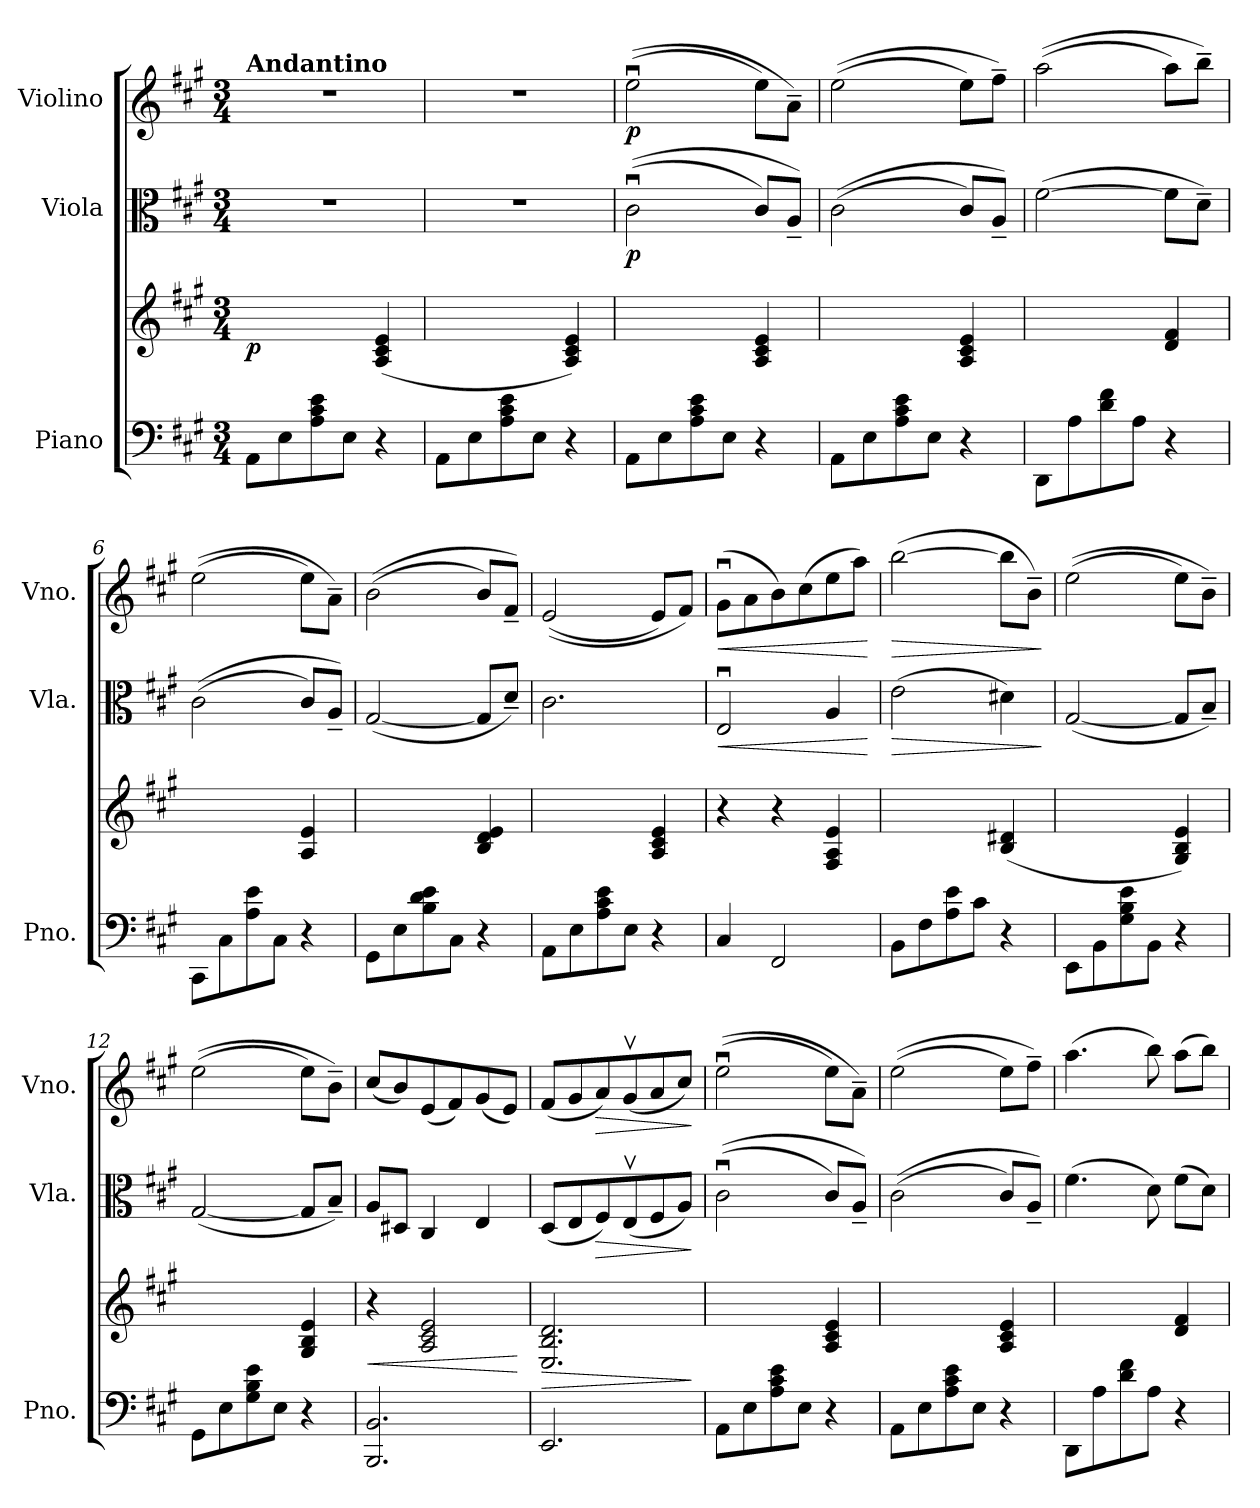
**kern	**kern	**dynam	**kern	**dynam	**kern	**dynam
*part3	*part3	*part3	*part2	*part2	*part1	*part1
*staff4	*staff3	*staff3/4	*staff2	*staff2	*staff1	*staff1
*I"Piano	*	*	*I"Viola	*	*I"Violino	*
*I'Pno.	*	*	*I'Vla.	*	*I'Vno.	*
*clefF4	*clefG2	*	*clefC3	*	*clefG2	*
*k[f#c#g#]	*k[f#c#g#]	*	*k[f#c#g#]	*	*k[f#c#g#]	*
*M3/4	*M3/4	*	*M3/4	*	*M3/4	*
=1	=1	=1	=1	=1	=1	=1
!	!	!	!	!	!LO:TX:a:B:t=Andantino	!
!	!	!LO:DY:b	!	!	!	!
(8AA\L	2ryy	p	2.r	.	2.r	.
8E\	.	.	.	.	.	.
8A\ 8c#\ 8e\	.	.	.	.	.	.
8E\J	.	.	.	.	.	.
4r	(4A/ 4c#/ 4e/	.	.	.	.	.
=2	=2	=2	=2	=2	=2	=2
(8AA\L	2ryy	.	2.r	.	2.r	.
8E\	.	.	.	.	.	.
8A\ 8c#\ 8e\	.	.	.	.	.	.
8E\J	.	.	.	.	.	.
4r	4A/ 4c#/ 4e/)	.	.	.	.	.
=3	=3	=3	=3	=3	=3	=3
!	!	!	!	!LO:DY:b	!	!LO:DY:b
(8AA\L	2ryy	.	((2c#u\	p	((2eeu\	p
8E\	.	.	.	.	.	.
8A\ 8c#\ 8e\	.	.	.	.	.	.
8E\J	.	.	.	.	.	.
4r	4A/ 4c#/ 4e/)	.	8c#/L)	.	8ee\L)	.
.	.	.	8A~/J)	.	8a~\J)	.
=4	=4	=4	=4	=4	=4	=4
(8AA\L	2ryy	.	((2c#\	.	((2ee\	.
8E\	.	.	.	.	.	.
8A\ 8c#\ 8e\	.	.	.	.	.	.
8E\J	.	.	.	.	.	.
4r	4A/ 4c#/ 4e/)	.	8c#/L)	.	8ee\L)	.
.	.	.	8A~/J)	.	8ff#~\J)	.
=5	=5	=5	=5	=5	=5	=5
(8DD\L	2ryy	.	([2f#\	.	((2aa\	.
8A\	.	.	.	.	.	.
8d\ 8f#\	.	.	.	.	.	.
8A\J	.	.	.	.	.	.
4r	4d/ 4f#/)	.	8f#\L]	.	8aa\L)	.
.	.	.	8d~\J)	.	8bb~\J)	.
=6	=6	=6	=6	=6	=6	=6
(8CC#\L	2ryy	.	((2c#\	.	((2ee\	.
8C#\	.	.	.	.	.	.
8A\ 8e\	.	.	.	.	.	.
8C#\J	.	.	.	.	.	.
4r	4A/ 4e/)	.	8c#/L)	.	8ee\L)	.
.	.	.	8A~/J)	.	8a~\J)	.
!!LO:LB:g=z
=7	=7	=7	=7	=7	=7	=7
(8GG#\L	2ryy	.	([2G#/	.	((2b\	.
8E\	.	.	.	.	.	.
8B\ 8d\ 8e\	.	.	.	.	.	.
8C#\J	.	.	.	.	.	.
4r	4B/ 4d/ 4e/)	.	8G#/L]	.	8b/L)	.
.	.	.	8d~/J)	.	8f#~/J)	.
=8	=8	=8	=8	=8	=8	=8
8AA\L	2ryy	.	2.c#\	.	((2e/	.
8E\	.	.	.	.	.	.
8A\ 8c#\ 8e\	.	.	.	.	.	.
8E\J	.	.	.	.	.	.
4r	4A/ 4c#/ 4e/)	.	.	.	8e/L)	.
.	.	.	.	.	8f#/J)	.
=9	=9	=9	=9	=9	=9	=9
!	!	!	!	!LO:HP:b	!	!LO:HP:b
4C#/	4r	.	2Eu/	<	(8g#u\L	<
.	.	.	.	.	8a\	.
2FF#/	4r	.	.	.	8b\)	.
.	.	.	.	.	(8cc#\	.
.	4F#/ 4A/ 4e/	.	4A/	.	8ee\	.
.	.	.	.	.	8aa\J)	.
.	.	.	.	[	.	[
=10	=10	=10	=10	=10	=10	=10
!	!	!	!	!LO:HP:b	!	!LO:HP:b
(8BB\L	2ryy	.	(2e\	>	([2bb\	>
8F#\	.	.	.	.	.	.
8A\ 8e\	.	.	.	.	.	.
8c#\J	.	.	.	.	.	.
4r	(4B/ 4d#X/	.	4d#X\)	.	8bb\L]	.
.	.	.	.	.	8b~\J)	.
.	.	.	.	]	.	]
=11	=11	=11	=11	=11	=11	=11
(8EE\L	2ryy	.	([2G#/	.	((2ee\	.
8BB\	.	.	.	.	.	.
8G#\ 8B\ 8e\	.	.	.	.	.	.
8BB\J	.	.	.	.	.	.
4r	4G#/ 4B/ 4e/)	.	8G#/L]	.	8ee\L)	.
.	.	.	8B~/J)	.	8b~\J)	.
!!LO:LB:g=z
=12	=12	=12	=12	=12	=12	=12
(8GG#\L	2ryy	.	([2G#/	.	((2ee\	.
8E\	.	.	.	.	.	.
8G#\ 8B\ 8e\	.	.	.	.	.	.
8E\J	.	.	.	.	.	.
4r	4G#/ 4B/ 4e/)	.	8G#/L]	.	8ee\L)	.
.	.	.	8B~/J)	.	8b~\J)	.
=13	=13	=13	=13	=13	=13	=13
!	!	!LO:HP:b	!	!	!	!
2.BBB/ 2.BB/	4r	<	8A/L	.	(8cc#/L	.
.	.	.	8D#X/J	.	8b/)	.
.	2A/ 2c#/ 2e/	.	4C#/	.	(8e/	.
.	.	.	.	.	8f#/)	.
.	.	.	4E/	.	(8g#/	.
.	.	.	.	.	8e/J)	.
.	.	[	.	.	.	.
=14	=14	=14	=14	=14	=14	=14
!	!	!LO:HP:b	!	!	!	!
2.EE/	2.E/ 2.B/ 2.d/	>	(8D/L	.	(8f#/L	.
.	.	.	8E/	.	8g#/	.
!	!	!	!	!LO:HP:b	!	!LO:HP:b
.	.	.	8F#/)	>	8a/)	>
.	.	.	(8Ev/	.	(8g#v/	.
.	.	.	8F#/	.	8a/	.
.	.	.	8A/J)	.	8cc#/J)	.
.	.	]	.	]	.	]
=15	=15	=15	=15	=15	=15	=15
(8AA\L	2ryy	.	((2c#u\	.	((2eeu\	.
8E\	.	.	.	.	.	.
8A\ 8c#\ 8e\	.	.	.	.	.	.
8E\J	.	.	.	.	.	.
4r	4A/ 4c#/ 4e/)	.	8c#/L)	.	8ee\L)	.
.	.	.	8A~/J)	.	8a~\J)	.
=16	=16	=16	=16	=16	=16	=16
(8AA\L	2ryy	.	((2c#\	.	((2ee\	.
8E\	.	.	.	.	.	.
8A\ 8c#\ 8e\	.	.	.	.	.	.
8E\J	.	.	.	.	.	.
4r	4A/ 4c#/ 4e/)	.	8c#/L)	.	8ee\L)	.
.	.	.	8A~/J)	.	8ff#~\J)	.
!!LO:PB:g=z
=17	=17	=17	=17	=17	=17	=17
8DD\L	2ryy	.	(4.f#\	.	(4.aa\	.
8A\	.	.	.	.	.	.
8d\ 8f#\	.	.	.	.	.	.
8A\J	.	.	8d\)	.	8bb\)	.
4r	4d/ 4f#/)	.	(8f#\L	.	(8aa\L	.
.	.	.	8d\J)	.	8bb\J)	.
=	=	=	=	=	=	=
*-	*-	*-	*-	*-	*-	*-
